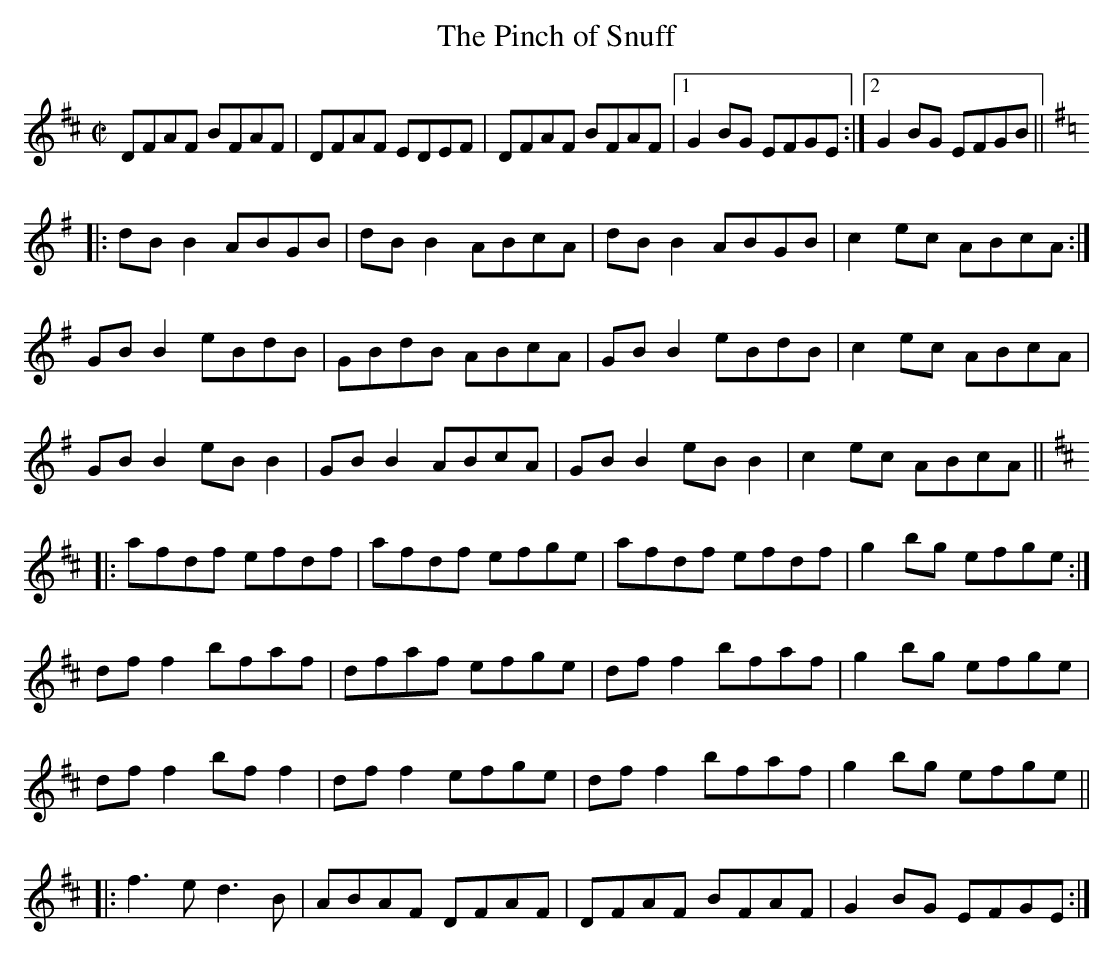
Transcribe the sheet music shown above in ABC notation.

X:1
T:Pinch of Snuff, The
M:C|
K:D
DFAF BFAF|DFAF EDEF|DFAF BFAF|1 G2BG EFGE:|2 G2BG EFGB||
K:G
|:dBB2 ABGB|dBB2 ABcA|dBB2 ABGB|c2ec ABcA:|
GBB2 eBdB|GBdB ABcA|GBB2 eBdB|c2ec ABcA|
GBB2 eBB2|GBB2 ABcA|GBB2 eBB2|c2ec ABcA||
K:D
|:afdf efdf|afdf efge|afdf efdf|g2bg efge:|
dff2 bfaf|dfaf efge|dff2 bfaf|g2bg efge|
dff2 bff2|dff2 efge|dff2 bfaf|g2bg efge||
|:f3e d3B|ABAF DFAF|DFAF BFAF|G2BG EFGE:|
